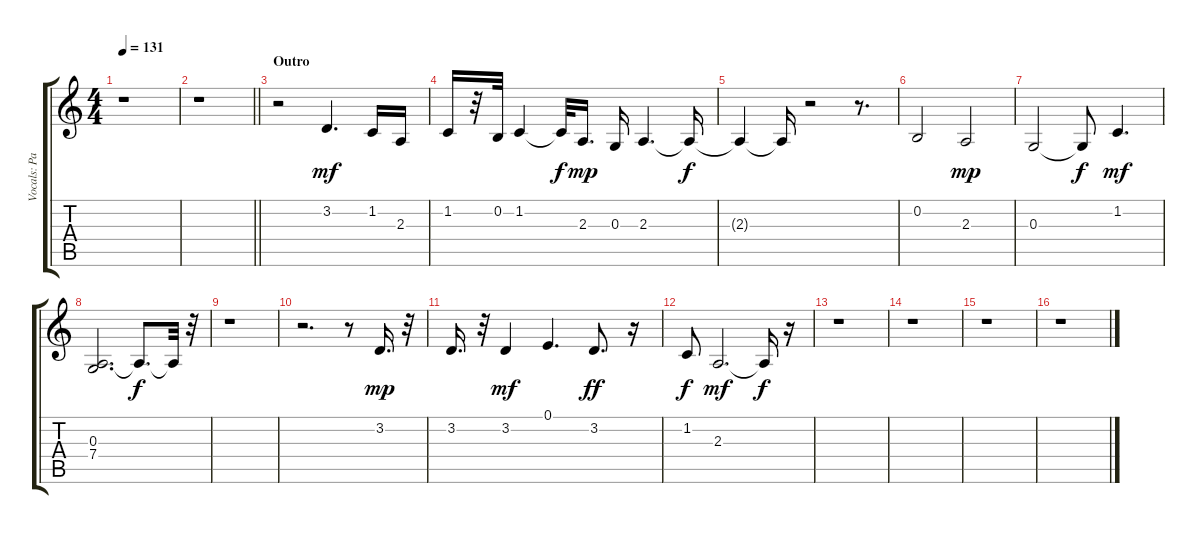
\track ("Vocals: Paul Rodgers" "Vocals: Pa") {instrument tenorsax}
\staff {score tabs}
\tuning (E4 B3 G3 D3 A2 E2) {hide}
\ts (4 4)
\tempo 131
\clef g2
\ks c
r.1{dy f} |
\barLineRight lightlight
r.1 |
\section ("" "Outro")
r.2 3.2.4{d dy mf} 1.2.16 2.3.16 |
1.2.16 r.32 0.2.32 1.2.4 1.2{t}.32{dy f} 2.3.16{d dy mp} 0.3.16 2.3.4{d} 2.3{t}.16{dy f} |
2.3{t}.4 2.3{t}.16 r.2 r.8{d} |
0.2.2 2.3.2{dy mp} |
0.3.2 0.3{t}.8{dy f} 1.2.4{d dy mf} |
(0.3 7.4).2{d} 7.4{t}.8{d dy f} 7.4{t}.32 r.32 |
r.1 |
r.2{d} r.8 3.2.16{d dy mp} r.32 |
3.2.16{d} r.32 3.2.4{dy mf} 0.1.4{d} 3.2.8{d dy ff} r.16 |
1.2.8{dy f} 2.3.2{d dy mf} 2.3{t}.16{dy f} r.16 |
r.1 |
r.1 |
r.1 |
r.1
